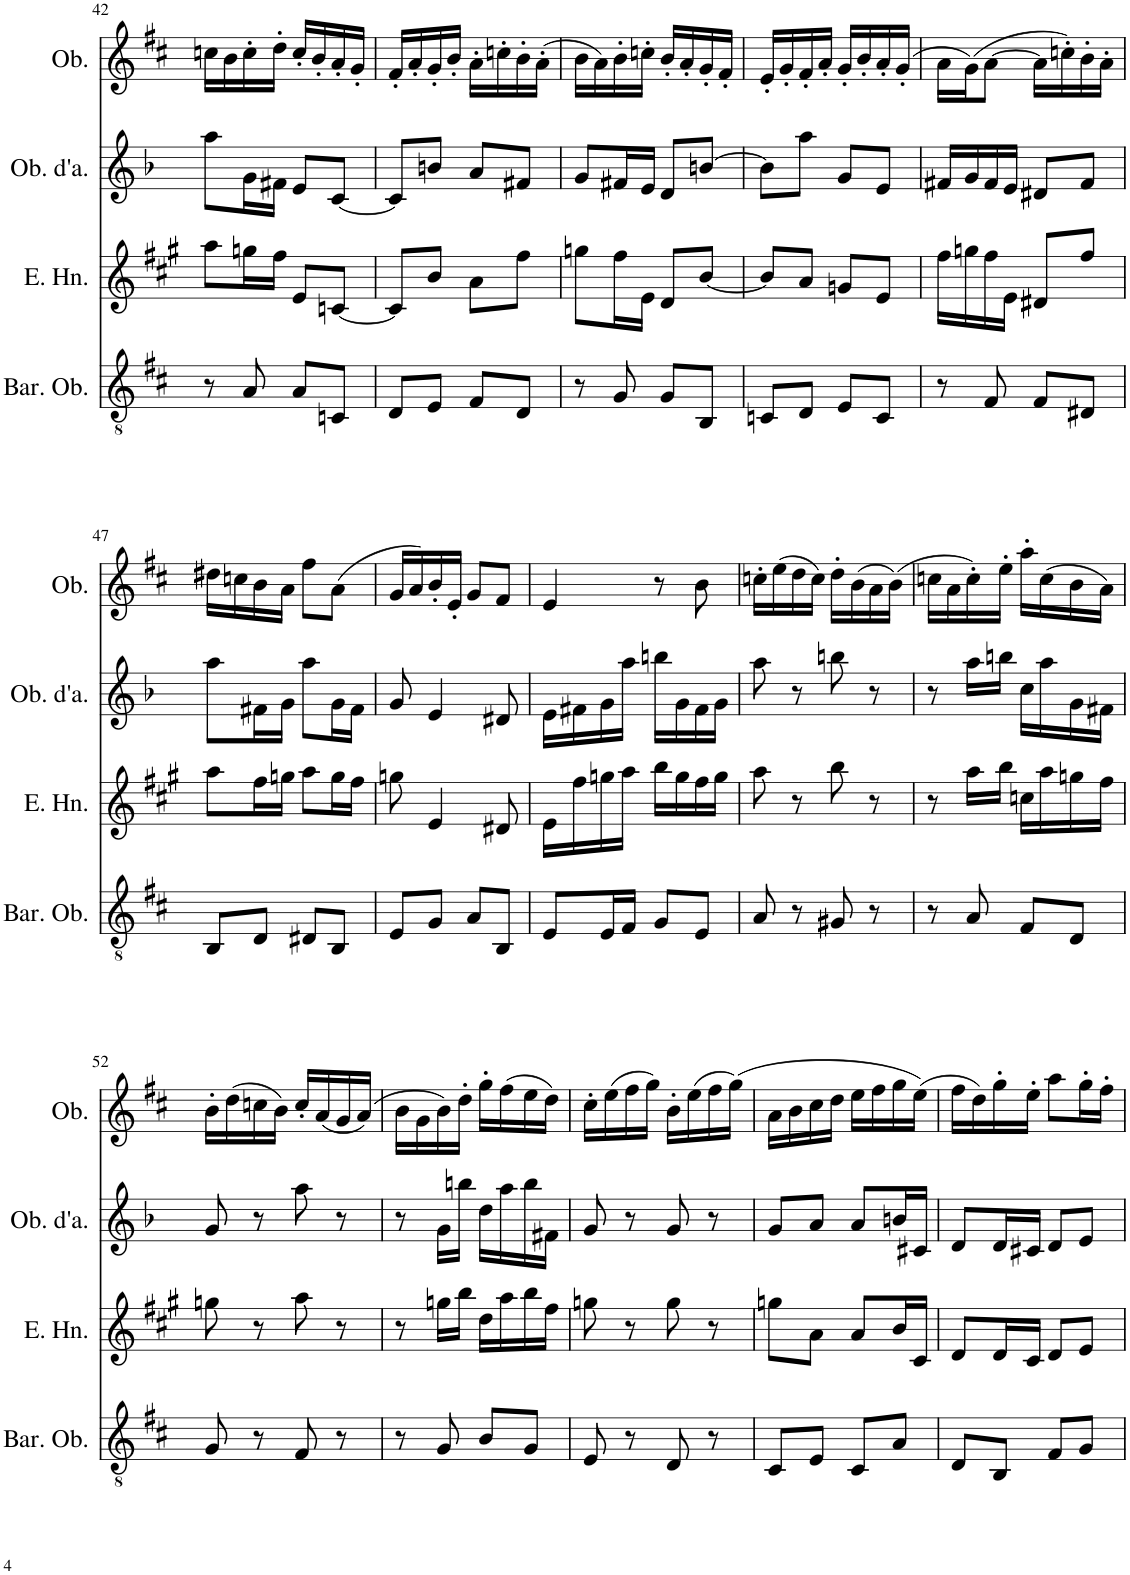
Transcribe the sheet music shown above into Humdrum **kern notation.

**kern	**kern	**kern	**kern
*part4	*part3	*part2	*part1
*staff4	*staff3	*staff2	*staff1
*I"Baritone Oboe	*I"English Horn	*I"Oboe d'amore	*I"Oboe
*I'Bar. Ob.	*I'E. Hn.	*I'Ob. d'a.	*I'Ob.
!!LO:PB:g=z
*clefGv2	*clefG2	*clefG2	*clefG2
*	*Trd4c7	*Trd2c3	*
*k[f#c#]	*k[f#c#g#]	*k[b-]	*k[f#c#]
*M2/4	*M2/4	*M2/4	*M2/4
=42	=42	=42	=42
8r	8aa\L	8aa\L	16ccn\LL
.	.	.	16b\
8A/	16ggn\L	16g\L	16cc'\
.	16ff#\JJ	16f#X\JJ	16dd'\JJ
8A/L	8e/L	8e/L	16cc'/LL
.	.	.	16b'/
8Cn/J	[8cn/J	[8c/J	16a'/
.	.	.	16g'/JJ
=43	=43	=43	=43
8D/L	8c/L]	8c/L]	16f#'/LL
.	.	.	16a'/
8E/J	8b/J	8bn/J	16g'/
.	.	.	16b'/JJ
8F#/L	8a\L	8a/L	16a'\LL
.	.	.	16ccn'\
8D/J	8ff#\J	8f#X/J	16b'\
.	.	.	(16a'\JJ
=44	=44	=44	=44
8r	8ggn\L	8g/L	16b\LL
.	.	.	16a\)
8G/	16ff#\L	16f#X/L	16b'\
.	16e\JJ	16e/JJ	16ccn'\JJ
8G/L	8d/L	8d/L	16b'/LL
.	.	.	16a'/
8BB/J	[8b/J	[8bn/J	16g'/
.	.	.	16f#'/JJ
=45	=45	=45	=45
8Cn/L	8b/L]	8b\L]	16e'/LL
.	.	.	16g'/
8D/J	8a/J	8aa\J	16f#'/
.	.	.	16a'/JJ
8E/L	8gn/L	8g/L	16g'/LL
.	.	.	16b'/
8C/J	8e/J	8e/J	16a'/
.	.	.	(16g'/JJ
=46	=46	=46	=46
8r	16ff#\LL	16f#X/LL	16a\LL
.	16ggn\	16g/	(16g\J)
8F#/	16ff#\	16f#/	[8a\J
.	16e\JJ	16e/JJ	.
8F#/L	8d#X/L	8d#X/L	16a\LL]
.	.	.	16ccn'\)
8D#X/J	8ff#/J	8f#/J	16b'\
.	.	.	(16a'\JJ
!!LO:LB:g=z
=47	=47	=47	=47
8BB/L	8aa\L	8aa\L	16dd#X\LL
.	.	.	16ccn\)
8D/J	16ff#\L	16f#X\L	16b\
.	16ggn\JJ	16g\JJ	16a\JJ
8D#X/L	8aa\L	8aa\L	8ff#\L
8BB/J	16gg\L	16g\L	(8a\J
.	16ff#\JJ	16f#\JJ	.
=48	=48	=48	=48
8E/L	8ggn\	8g/	16g/LL
.	.	.	16a/)
8G/J	4e/	4e/	16b'/
.	.	.	16e'/JJ
8A/L	.	.	8g/L
8BB/J	8d#X/	8d#X/	8f#/J
=49	=49	=49	=49
8E/L	16e\LL	16e\LL	4e/
.	16ff#\	16f#X\	.
16E/L	16ggn\	16g\	.
16F#/JJ	16aa\JJ	16aa\JJ	.
8G/L	16bb\LL	16bbn\LL	8r
.	16gg\	16g\	.
8E/J	16ff#\	16f#\	8b\
.	16gg\JJ	16g\JJ	.
=50	=50	=50	=50
8A/	8aa\	8aa\	16ccn'\LL
.	.	.	(16ee\
8r	8r	8r	16dd\
.	.	.	16cc\JJ)
8G#X/	8bb\	8bbn\	16dd'\LL
.	.	.	(16b\
8r	8r	8r	16a\
.	.	.	(16b\JJ)
=51	=51	=51	=51
8r	8r	8r	16ccn\LL
.	.	.	16a\
8A/	16aa\LL	16aa\LL	16cc'\)
.	16bb\JJ	16bbn\JJ	16ee'\JJ
8F#/L	16ccn\LL	16cc\LL	16aa'\LL
.	16aa\	16aa\	(16cc\
8D/J	16ggn\	16g\	16b\
.	16ff#\JJ	16f#X\JJ	16a\JJ)
!!LO:LB:g=z
=52	=52	=52	=52
8G/	8ggn\	8g/	16b'\LL
.	.	.	(16dd\
8r	8r	8r	16ccn\
.	.	.	16b\JJ)
8F#/	8aa\	8aa\	16cc'/LL
.	.	.	(16a/
8r	8r	8r	16g/
.	.	.	(16a/JJ)
=53	=53	=53	=53
8r	8r	8r	16b\LL
.	.	.	16g\
8G/	16ggn\LL	16g\LL	16b\)
.	16bb\JJ	16bbn\JJ	16dd'\JJ
8B/L	16dd\LL	16dd\LL	16gg'\LL
.	16aa\	16aa\	(16ff#\
8G/J	16bb\	16bb\	16ee\
.	16ff#\JJ	16f#X\JJ	16dd\JJ)
=54	=54	=54	=54
8E/	8ggn\	8g/	16cc#'\LL
.	.	.	(16ee\
8r	8r	8r	16ff#\
.	.	.	16gg\JJ)
8D/	8gg\	8g/	16b'\LL
.	.	.	(16ee\
8r	8r	8r	16ff#\
.	.	.	(16gg\JJ)
=55	=55	=55	=55
8C#/L	8ggn\L	8g/L	16a\LL
.	.	.	16b\
8E/J	8a\J	8a/J	16cc#\
.	.	.	16dd\JJ
8C#/L	8a/L	8a/L	16ee\LL
.	.	.	16ff#\
8A/J	16b/L	16bn/L	16gg\
.	16c#/JJ	16c#X/JJ	(16ee\JJ)
=56	=56	=56	=56
8D/L	8d/L	8d/L	16ff#\LL
.	.	.	16dd\)
8BB/J	16d/L	16d/L	16gg'\
.	16c#/JJ	16c#X/JJ	16ee'\JJ
8F#/L	8d/L	8d/L	8aa\L
8G/J	8e/J	8e/J	16gg'\L
.	.	.	16ff#'\JJ
=	=	=	=
*-	*-	*-	*-
